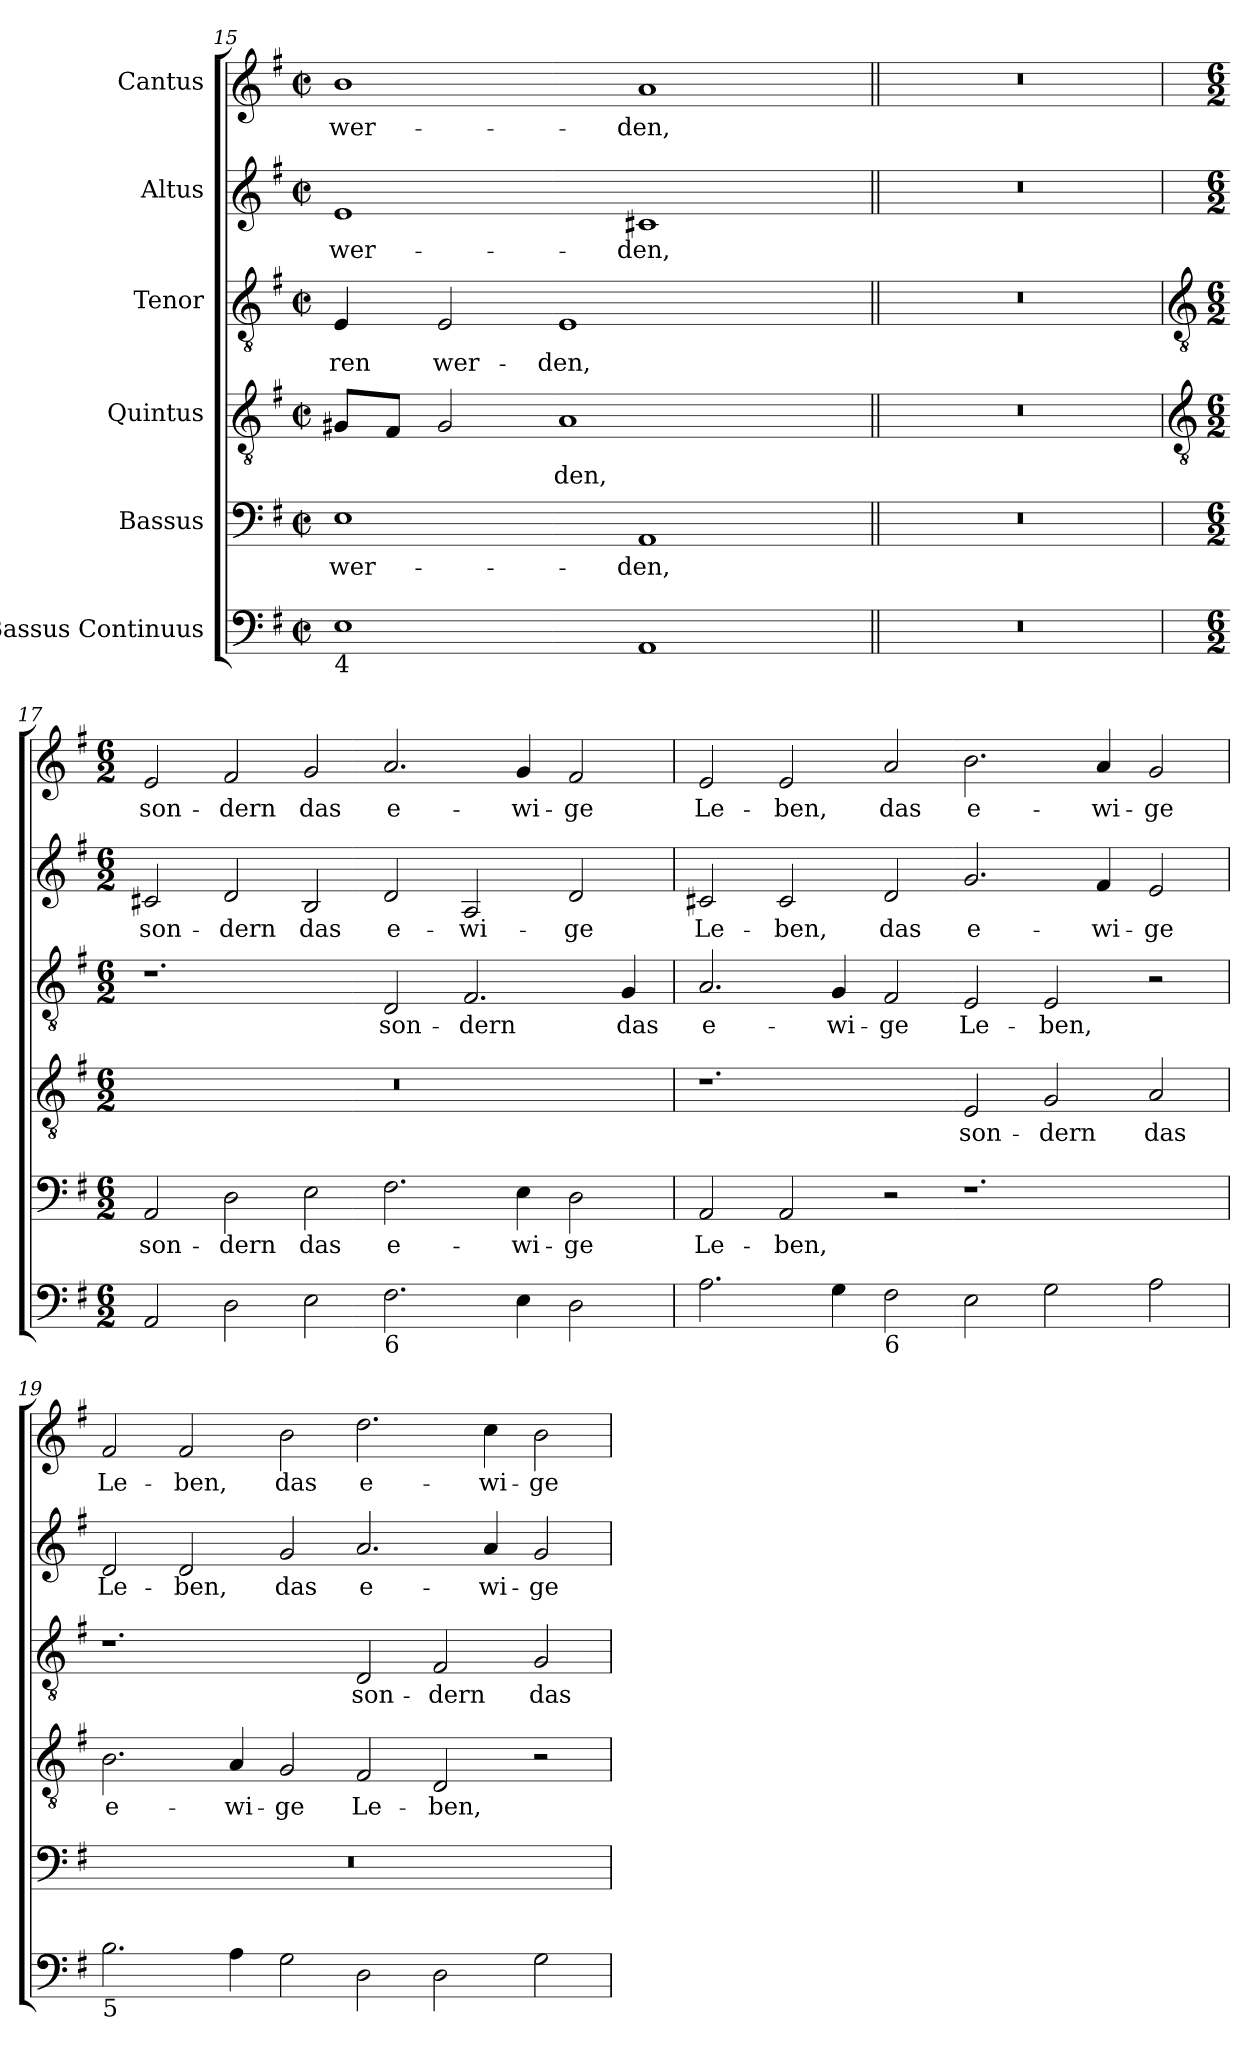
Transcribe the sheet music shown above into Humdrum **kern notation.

**kern	**kern	**text	**kern	**text	**kern	**text	**kern	**text	**kern	**text
*part6	*part5	*part5	*part4	*part4	*part3	*part3	*part2	*part2	*part1	*part1
*staff6	*staff5	*staff5	*staff4	*staff4	*staff3	*staff3	*staff2	*staff2	*staff1	*staff1
*I"Bassus Continuus	*I"Bassus	*	*I"Quintus	*	*I"Tenor	*	*I"Altus	*	*I"Cantus	*
*clefF4	*clefF4	*	*clefGv2	*	*clefGv2	*	*clefG2	*	*clefG2	*
*ITrd7c12	*	*	*	*	*	*	*	*	*	*
*k[f#]	*k[f#]	*	*k[f#]	*	*k[f#]	*	*k[f#]	*	*k[f#]	*
*G:	*G:	*	*G:	*	*G:	*	*G:	*	*G:	*
*M4/2	*M4/2	*	*M4/2	*	*M4/2	*	*M4/2	*	*M4/2	*
*met(c|)	*met(c|)	*	*met(c|)	*	*met(c|)	*	*met(c|)	*	*met(c|)	*
=15	=15	=15	=15	=15	=15	=15	=15	=15	=15	=15
!LO:TX:b:t=4	!	!	!	!	!	!	!	!	!	!
!	!	!LO:LY:b	!	!	!	!LO:LY:b	!	!LO:LY:b	!	!LO:LY:b
1EE	1E	wer-	8G#XL	.	4E	-ren	1e	wer-	1b	wer-
.	.	.	8F#J	.	.	.	.	.	.	.
!	!	!	!	!	!	!LO:LY:b	!	!	!	!
.	.	.	2G#	.	2E	wer-	.	.	.	.
!	!	!	!	!LO:LY:b	!	!LO:LY:b	!	!	!	!
.	.	.	1A	-den,	1E	-den,	.	.	.	.
!	!	!LO:LY:b	!	!	!	!	!	!LO:LY:b	!	!LO:LY:b
1AAA	1AA	-den,	.	.	.	.	1c#X	-den,	1a	-den,
.	.	.	4ryy	.	4ryy	.	.	.	.	.
=16||	=16||	=16||	=16||	=16||	=16||	=16||	=16||	=16||	=16||	=16||
0r	0r	.	0r	.	0r	.	0r	.	0r	.
!!LO:LB:g=z
=17	=17	=17	=17	=17	=17	=17	=17	=17	=17	=17
*	*	*	*clefGv2	*	*clefGv2	*	*	*	*	*
*M6/2	*M6/2	*	*M6/2	*	*M6/2	*	*M6/2	*	*M6/2	*
!	!	!LO:LY:b	!	!	!	!	!	!LO:LY:b	!	!LO:LY:b
2AAA	2AA	son-	0.r	.	1.r	.	2c#X	son-	2e	son-
!	!	!LO:LY:b	!	!	!	!	!	!LO:LY:b	!	!LO:LY:b
2DD	2D	-dern	.	.	.	.	2d	-dern	2f#	-dern
!	!	!LO:LY:b	!	!	!	!	!	!LO:LY:b	!	!LO:LY:b
2EE	2E	das	.	.	.	.	2B	das	2g	das
!LO:TX:b:t=6	!	!	!	!	!	!	!	!	!	!
!	!	!LO:LY:b	!	!	!	!LO:LY:b	!	!LO:LY:b	!	!LO:LY:b
2.FF#	2.F#	e-	.	.	2D	son-	2d	e-	2.a	e-
!	!	!	!	!	!	!LO:LY:b	!	!LO:LY:b	!	!
.	.	.	.	.	2.F#	-dern	2A	-wi-	.	.
!	!	!LO:LY:b	!	!	!	!	!	!	!	!LO:LY:b
4EE	4E	-wi-	.	.	.	.	.	.	4g	-wi-
!	!	!LO:LY:b	!	!	!	!	!	!LO:LY:b	!	!LO:LY:b
2DD	2D	-ge	.	.	.	.	2d	-ge	2f#	-ge
!	!	!	!	!	!	!LO:LY:b	!	!	!	!
.	.	.	.	.	4G	das	.	.	.	.
=18	=18	=18	=18	=18	=18	=18	=18	=18	=18	=18
!	!	!LO:LY:b	!	!	!	!LO:LY:b	!	!LO:LY:b	!	!LO:LY:b
2.AA	2AA	Le-	1.r	.	2.A	e-	2c#X	Le-	2e	Le-
!	!	!LO:LY:b	!	!	!	!	!	!LO:LY:b	!	!LO:LY:b
.	2AA	-ben,	.	.	.	.	2c#	-ben,	2e	-ben,
!	!	!	!	!	!	!LO:LY:b	!	!	!	!
4GG	.	.	.	.	4G	-wi-	.	.	.	.
!LO:TX:b:t=6	!	!	!	!	!	!	!	!	!	!
!	!	!	!	!	!	!LO:LY:b	!	!LO:LY:b	!	!LO:LY:b
2FF#	2r	.	.	.	2F#	-ge	2d	das	2a	das
!	!	!	!	!LO:LY:b	!	!LO:LY:b	!	!LO:LY:b	!	!LO:LY:b
2EE	1.r	.	2E	son-	2E	Le-	2.g	e-	2.b	e-
!	!	!	!	!LO:LY:b	!	!LO:LY:b	!	!	!	!
2GG	.	.	2G	-dern	2E	-ben,	.	.	.	.
!	!	!	!	!	!	!	!	!LO:LY:b	!	!LO:LY:b
.	.	.	.	.	.	.	4f#	-wi-	4a	-wi-
!	!	!	!	!LO:LY:b	!	!	!	!LO:LY:b	!	!LO:LY:b
2AA	.	.	2A	das	2r	.	2e	-ge	2g	-ge
=19	=19	=19	=19	=19	=19	=19	=19	=19	=19	=19
!LO:TX:b:t=5	!	!	!	!	!	!	!	!	!	!
!	!	!	!	!LO:LY:b	!	!	!	!LO:LY:b	!	!LO:LY:b
2.BB	0.r	.	2.B	e-	1.r	.	2d	Le-	2f#	Le-
!	!	!	!	!	!	!	!	!LO:LY:b	!	!LO:LY:b
.	.	.	.	.	.	.	2d	-ben,	2f#	-ben,
!	!	!	!	!LO:LY:b	!	!	!	!	!	!
4AA	.	.	4A	-wi-	.	.	.	.	.	.
!	!	!	!	!LO:LY:b	!	!	!	!LO:LY:b	!	!LO:LY:b
2GG	.	.	2G	-ge	.	.	2g	das	2b	das
!	!	!	!	!LO:LY:b	!	!LO:LY:b	!	!LO:LY:b	!	!LO:LY:b
2DD	.	.	2F#	Le-	2D	son-	2.a	e-	2.dd	e-
!	!	!	!	!LO:LY:b	!	!LO:LY:b	!	!	!	!
2DD	.	.	2D	-ben,	2F#	-dern	.	.	.	.
!	!	!	!	!	!	!	!	!LO:LY:b	!	!LO:LY:b
.	.	.	.	.	.	.	4a	-wi-	4cc	-wi-
!	!	!	!	!	!	!LO:LY:b	!	!LO:LY:b	!	!LO:LY:b
2GG	.	.	2r	.	2G	das	2g	-ge	2b	-ge
=	=	=	=	=	=	=	=	=	=	=
*-	*-	*-	*-	*-	*-	*-	*-	*-	*-	*-
